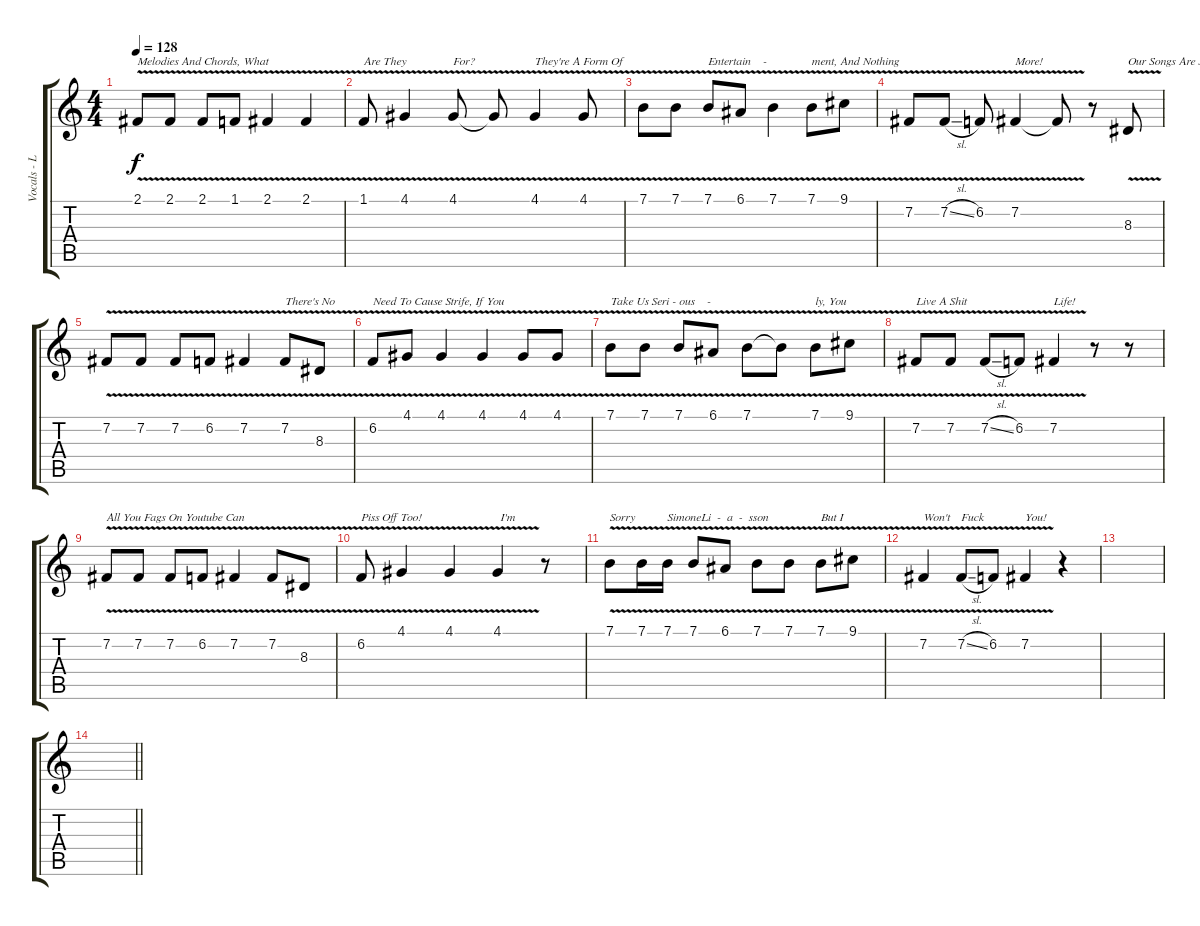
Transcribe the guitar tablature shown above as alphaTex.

\track ("Vocals - Laura" "Vocals - L") {instrument acousticgrandpiano}
\staff {score tabs}
\tuning (E4 B3 G3 D3 A2 E2) {hide}
\ts (4 4)
\tempo 128
\clef g2
\ks c
2.1{v}.8{txt "Melodies And Chords, What" dy f} 2.1{v}.8 2.1{v}.8 1.1{v}.8 2.1{v}.4 2.1{v}.4 |
1.1{v}.8{txt "Are They"} 4.1{v}.4 4.1{v}.8{txt "For?"} 4.1{v t}.8 4.1{v}.4{txt "They're A Form Of"} 4.1{v}.8 |
7.1{v}.8 7.1{v}.8 7.1{v}.8{txt "Entertain    - "} 6.1{v}.8 7.1{v}.4 7.1{v}.8{txt "ment, And Nothing"} 9.1{v}.8 |
7.2{v}.8 7.2{v sl}.8 6.2{v}.8 7.2{v}.4{txt "More!"} 7.2{v t}.8 r.8 8.3{v}.8{txt "Our Songs Are Just For Fun"} |
7.2{v}.8 7.2{v}.8 7.2{v}.8 6.2{v}.8 7.2{v}.4 7.2{v}.8{txt "There's No"} 8.3{v}.8 |
6.2{v}.8{txt "Need To Cause Strife, If You"} 4.1{v}.8 4.1{v}.4 4.1{v}.4 4.1{v}.8 4.1{v}.8 |
7.1{v}.8{txt "Take Us Seri - ous    -"} 7.1{v}.8 7.1{v}.8 6.1{v}.8 7.1{v}.8 7.1{v t}.8 7.1{v}.8{txt "ly, You"} 9.1{v}.8 |
7.2{v}.8{txt "Live A Shit"} 7.2{v}.8 7.2{v sl}.8 6.2{v}.8 7.2{v}.4{txt "Life!"} r.8 r.8 |
7.2{v}.8{txt "All You Fags On Youtube Can"} 7.2{v}.8 7.2{v}.8 6.2{v}.8 7.2{v}.4 7.2{v}.8 8.3{v}.8 |
6.2{v}.8{txt "Piss Off Too!"} 4.1{v}.4 4.1{v}.4 4.1{v}.4{txt " I'm"} r.8 |
7.1{v}.8{txt "Sorry"} 7.1{v}.16 7.1{v}.16{txt "SimoneLi  -  a  -  sson"} 7.1{v}.8 6.1{v}.8 7.1{v}.8 7.1{v}.8 7.1{v}.8{txt "But I"} 9.1{v}.8 |
7.2{v}.4{txt "Won't"} 7.2{v sl}.8{txt "Fuck"} 6.2{v}.8 7.2{v}.4{txt "You!"} r.4 |
|
\barLineRight lightlight
